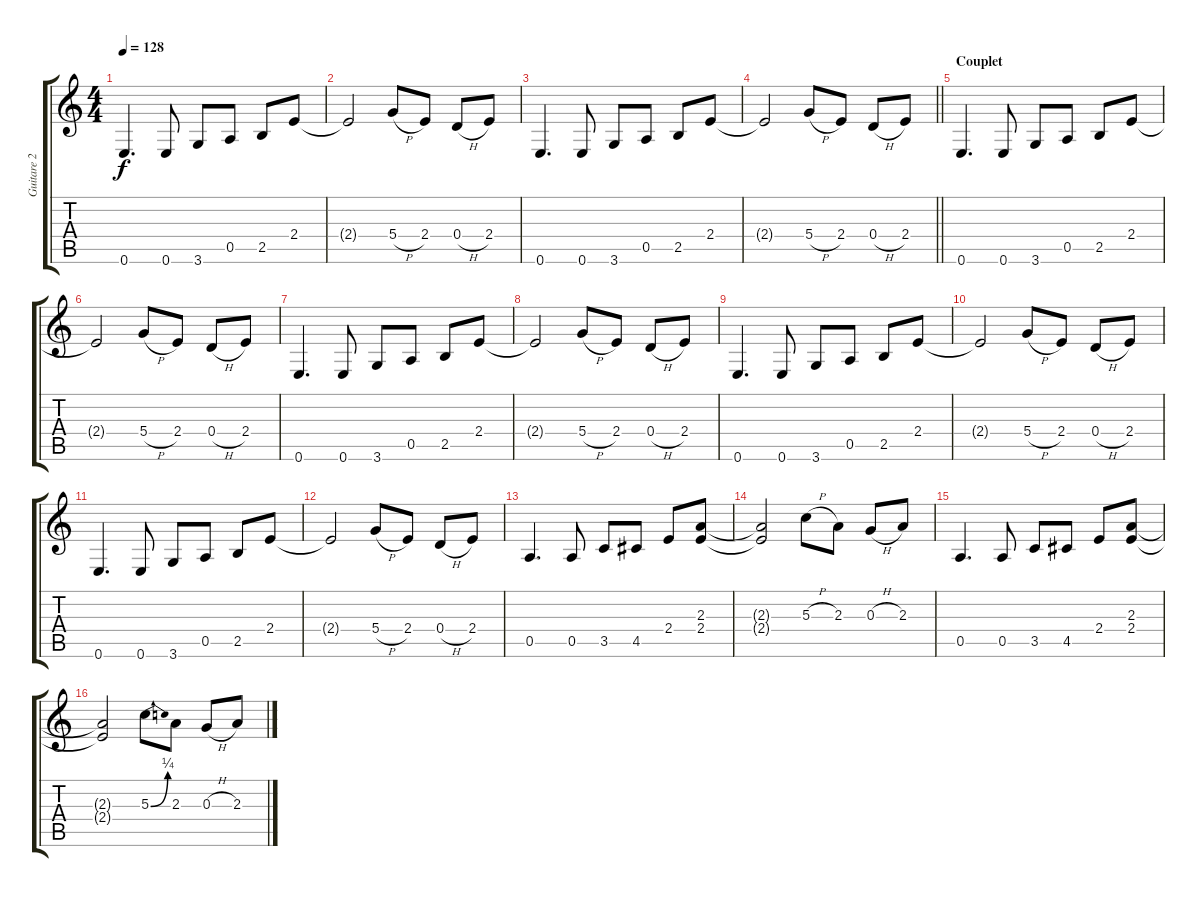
\track ("Guitare 2" "Guitare 2") {instrument distortionguitar}
\staff {score tabs}
\tuning (E4 B3 G3 D3 A2 E2) {hide}
\ts (4 4)
\section ("" "")
\tempo 128
\clef g2
\ks c
0.6.4{d dy f} 0.6.8 3.6.8 0.5.8 2.5.8 2.4.8 |
2.4{t}.2 5.4{h}.8 2.4.8 0.4{h}.8 2.4.8 |
0.6.4{d} 0.6.8 3.6.8 0.5.8 2.5.8 2.4.8 |
\barLineRight lightlight
2.4{t}.2 5.4{h}.8 2.4.8 0.4{h}.8 2.4.8 |
\section ("" "Couplet")
0.6.4{d} 0.6.8 3.6.8 0.5.8 2.5.8 2.4.8 |
2.4{t}.2 5.4{h}.8 2.4.8 0.4{h}.8 2.4.8 |
0.6.4{d} 0.6.8 3.6.8 0.5.8 2.5.8 2.4.8 |
2.4{t}.2 5.4{h}.8 2.4.8 0.4{h}.8 2.4.8 |
0.6.4{d} 0.6.8 3.6.8 0.5.8 2.5.8 2.4.8 |
2.4{t}.2 5.4{h}.8 2.4.8 0.4{h}.8 2.4.8 |
0.6.4{d} 0.6.8 3.6.8 0.5.8 2.5.8 2.4.8 |
2.4{t}.2 5.4{h}.8 2.4.8 0.4{h}.8 2.4.8 |
0.5.4{d} 0.5.8 3.5.8 4.5.8 2.4.8 (2.3 2.4).8 |
(2.3{t} 2.4{t}).2 5.3{h}.8 2.3.8 0.3{h}.8 2.3.8 |
0.5.4{d} 0.5.8 3.5.8 4.5.8 2.4.8 (2.3 2.4).8 |
(2.3{t} 2.4{t}).2 5.3{be (bend 0 0 60 1)}.8 2.3.8 0.3{h}.8 2.3.8
